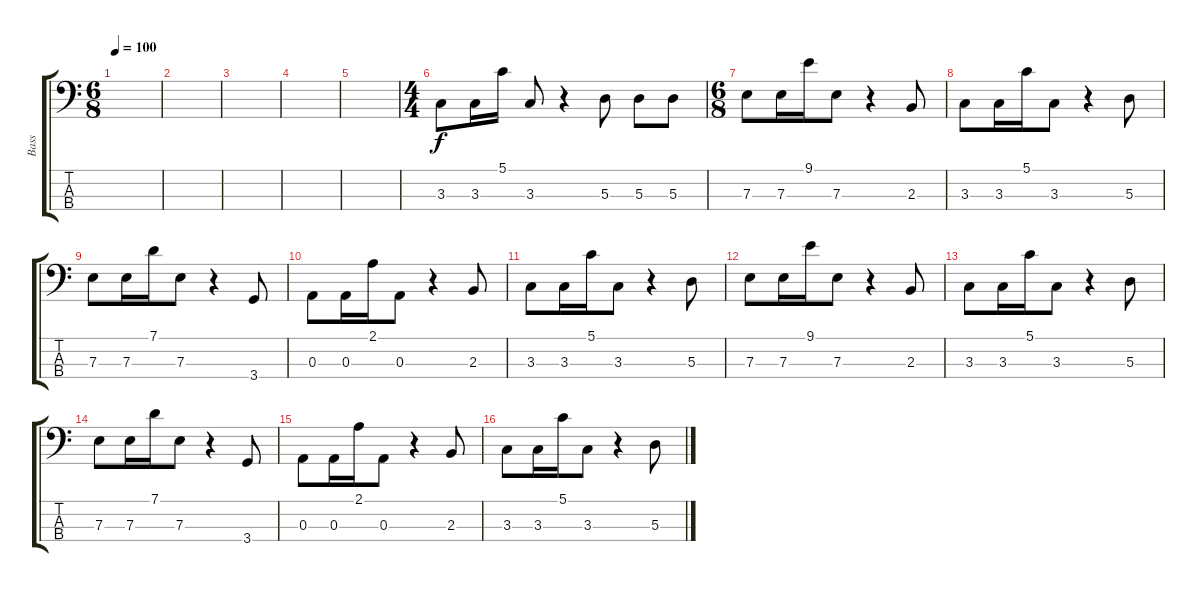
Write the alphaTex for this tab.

\track ("Bass" "Bass") {instrument electricbassfinger}
\staff {score tabs}
\tuning (G2 D2 A1 E1) {hide}
\ts (6 8)
\tempo 100
\clef f4
\ks c
|
|
|
|
|
\ts (4 4)
3.3.8 3.3.16 5.1.16 3.3.8 r.4 5.3.8 5.3.8 5.3.8 |
\ts (6 8)
7.3.8 7.3.16 9.1.16 7.3.8 r.4 2.3.8 |
3.3.8 3.3.16 5.1.16 3.3.8 r.4 5.3.8 |
7.3.8 7.3.16 7.1.16 7.3.8 r.4 3.4.8 |
0.3.8 0.3.16 2.1.16 0.3.8 r.4 2.3.8 |
3.3.8 3.3.16 5.1.16 3.3.8 r.4 5.3.8 |
7.3.8 7.3.16 9.1.16 7.3.8 r.4 2.3.8 |
3.3.8 3.3.16 5.1.16 3.3.8 r.4 5.3.8 |
7.3.8 7.3.16 7.1.16 7.3.8 r.4 3.4.8 |
0.3.8 0.3.16 2.1.16 0.3.8 r.4 2.3.8 |
3.3.8 3.3.16 5.1.16 3.3.8 r.4 5.3.8
